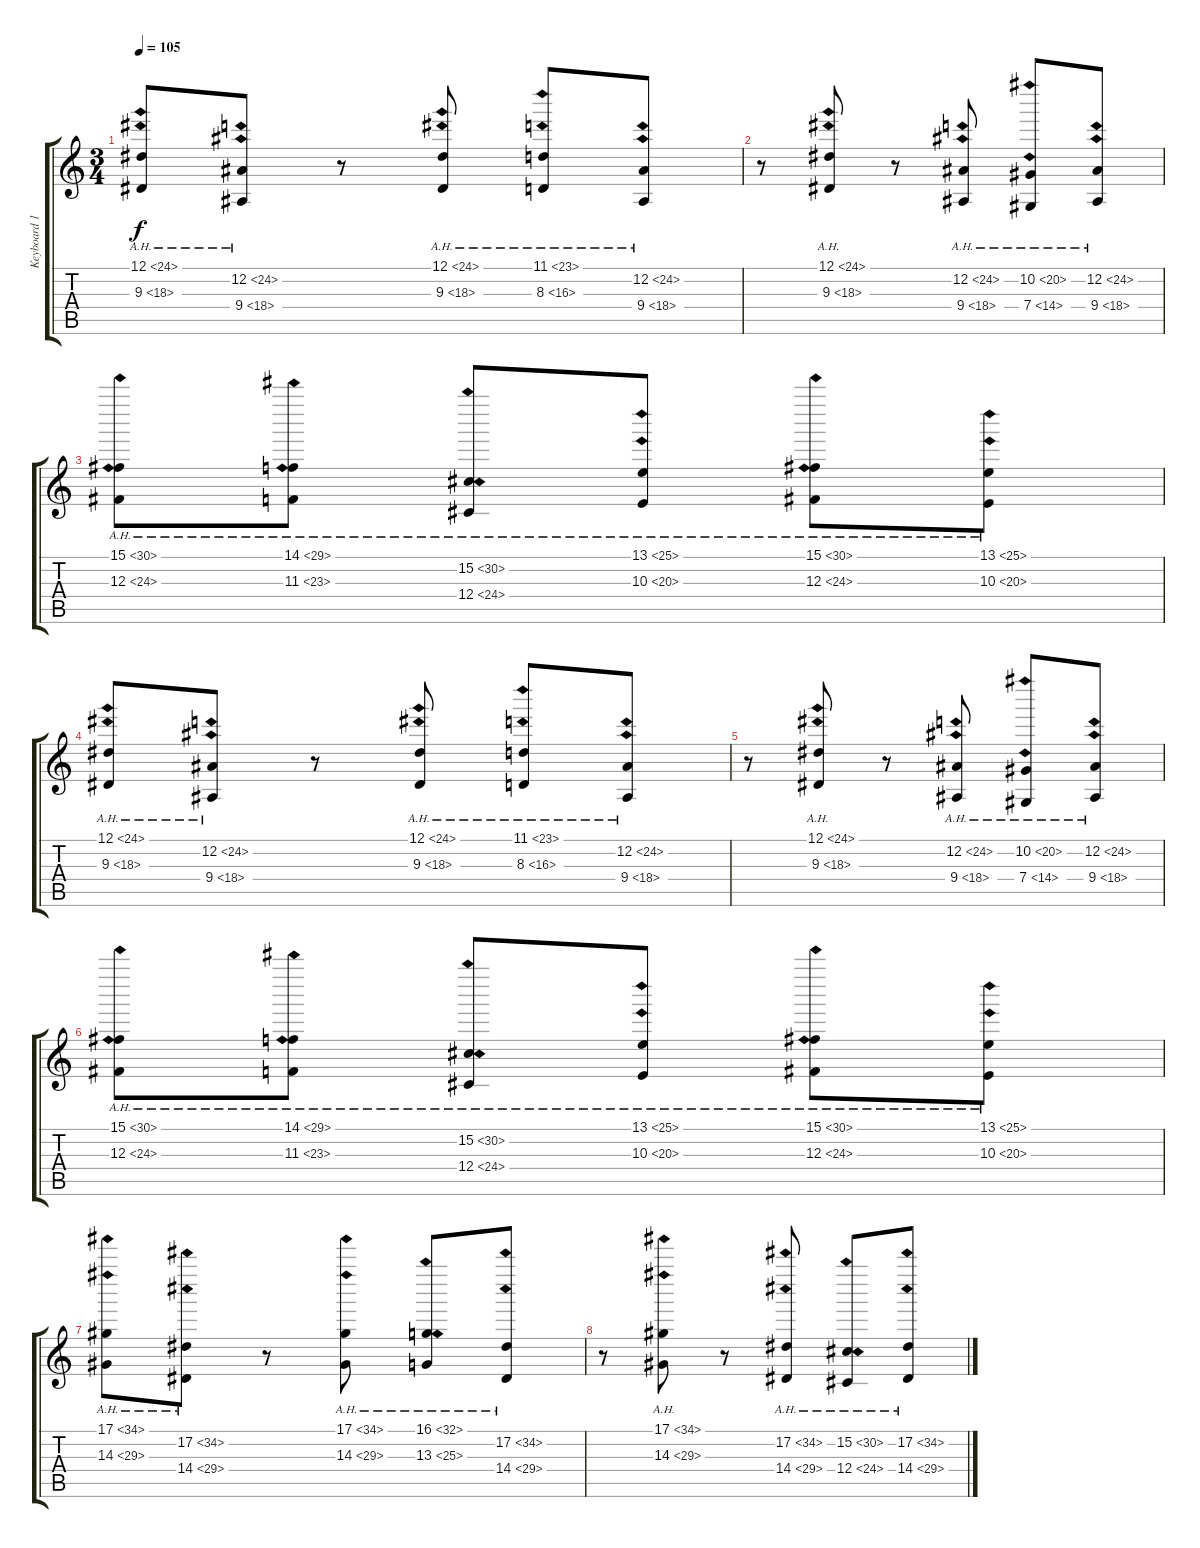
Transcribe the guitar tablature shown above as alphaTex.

\track ("Keyboard 1" "Keyboard 1") {instrument synthstrings2}
\staff {score tabs}
\tuning (Eb4 Bb3 Gb3 Db3 Ab2 Eb2) {hide}
\ts (3 4)
\tempo 105
\clef g2
\ks c
(12.1{ah 12} 9.3{ah 9}).8{dy f volume 5 instrument synthstrings2} (12.2{ah 12} 9.4{ah 9}).8 r.8 (12.1{ah 12} 9.3{ah 9}).8 (11.1{ah 12} 8.3{ah 8}).8 (12.2{ah 12} 9.4{ah 9}).8 |
r.8 (12.1{ah 12} 9.3{ah 9}).8 r.8 (12.2{ah 12} 9.4{ah 9}).8 (10.2{ah 10} 7.4{ah 7}).8 (12.2{ah 12} 9.4{ah 9}).8 |
(15.1{ah 15} 12.3{ah 12}).8 (14.1{ah 15} 11.3{ah 12}).8 (15.2{ah 15} 12.4{ah 12}).8 (13.1{ah 12} 10.3{ah 10}).8 (15.1{ah 15} 12.3{ah 12}).8 (13.1{ah 12} 10.3{ah 10}).8 |
(12.1{ah 12} 9.3{ah 9}).8 (12.2{ah 12} 9.4{ah 9}).8 r.8 (12.1{ah 12} 9.3{ah 9}).8 (11.1{ah 12} 8.3{ah 8}).8 (12.2{ah 12} 9.4{ah 9}).8 |
r.8 (12.1{ah 12} 9.3{ah 9}).8 r.8 (12.2{ah 12} 9.4{ah 9}).8 (10.2{ah 10} 7.4{ah 7}).8 (12.2{ah 12} 9.4{ah 9}).8 |
(15.1{ah 15} 12.3{ah 12}).8 (14.1{ah 15} 11.3{ah 12}).8 (15.2{ah 15} 12.4{ah 12}).8 (13.1{ah 12} 10.3{ah 10}).8 (15.1{ah 15} 12.3{ah 12}).8 (13.1{ah 12} 10.3{ah 10}).8 |
(17.1{ah 17} 14.3{ah 15}).8 (17.2{ah 17} 14.4{ah 15}).8 r.8 (17.1{ah 17} 14.3{ah 15}).8 (16.1{ah 16} 13.3{ah 12}).8 (17.2{ah 17} 14.4{ah 15}).8 |
r.8 (17.1{ah 17} 14.3{ah 15}).8 r.8 (17.2{ah 17} 14.4{ah 15}).8 (15.2{ah 15} 12.4{ah 12}).8 (17.2{ah 17} 14.4{ah 15}).8
